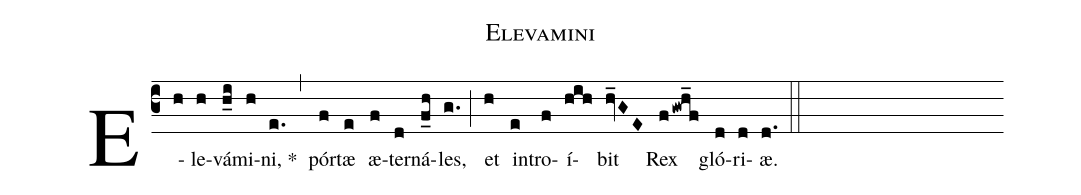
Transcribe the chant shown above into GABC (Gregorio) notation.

name: Elevamini;
%%
(c3)

E(h)le(h)vá(h_i)mi(h)ni, *(e.) (,) pór(f)tæ(e) æ(f)ter(d)ná(f_h)les,(g.) (;)
et(h) in(e)tro(f)í(hih)bit(hv_GE) Rex(fgwh_f) gló(d)ri(d)æ.(d.) (::) % (Z)

%E(h) u(h) o(i) u(g) a(h) e.(f) (::)
